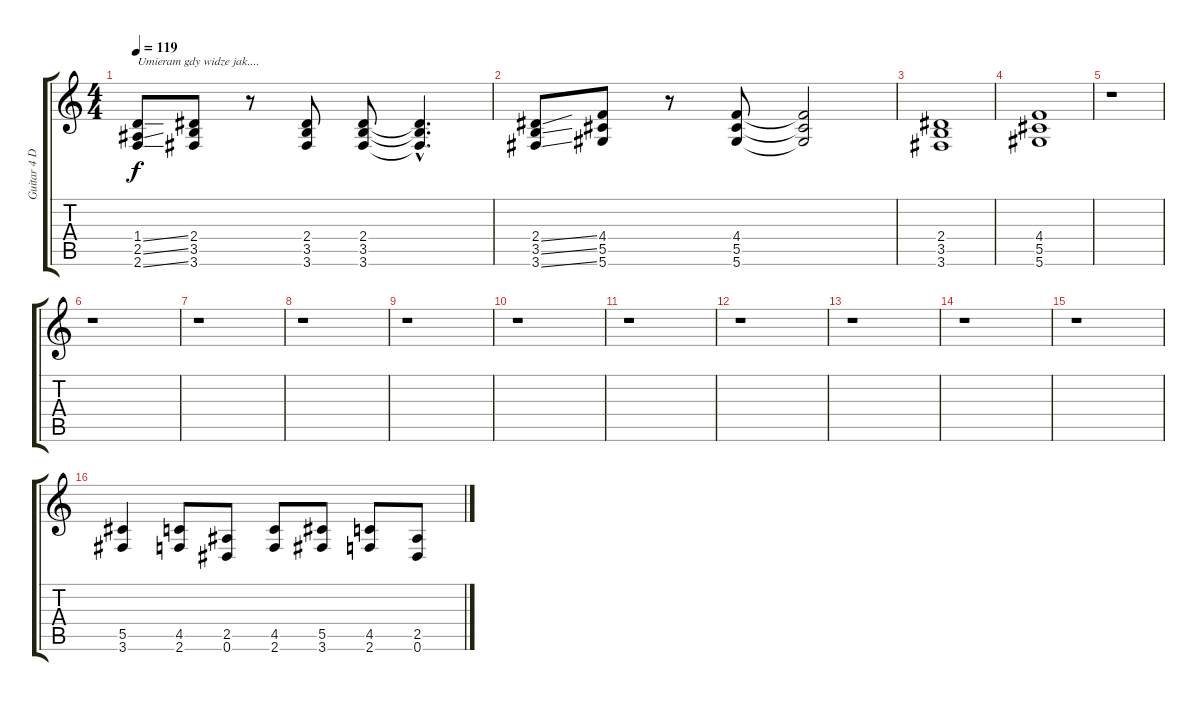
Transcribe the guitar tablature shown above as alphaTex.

\track ("Guitar 4 Distortion" "Guitar 4 D") {instrument distortionguitar}
\staff {score tabs}
\tuning (Eb4 Bb3 Gb3 Db3 Ab2 Eb2) {hide}
\ts (4 4)
\tempo 119
\clef g2
\ks c
(1.4{ss} 2.5{ss} 2.6{ss}).8{txt "Umieram gdy widze jak...." dy f} (2.4 3.5 3.6).8 r.8 (2.4 3.5 3.6).8 (2.4 3.5 3.6).8 (2.4{hac t} 3.5{hac t} 3.6{hac t}).4{d} |
(2.4{ss} 3.5{ss} 3.6{ss}).8 (4.4 5.5 5.6).8 r.8 (4.4 5.5 5.6).8 (4.4{t} 5.5{t} 5.6{t}).2 |
(2.4 3.5 3.6).1 |
(4.4 5.5 5.6).1 |
r.1 |
r.1 |
r.1 |
r.1 |
r.1 |
r.1 |
r.1 |
r.1 |
r.1 |
r.1 |
r.1 |
(5.5 3.6).4 (4.5 2.6).8 (2.5 0.6).8 (4.5 2.6).8 (5.5 3.6).8 (4.5 2.6).8 (2.5 0.6).8
